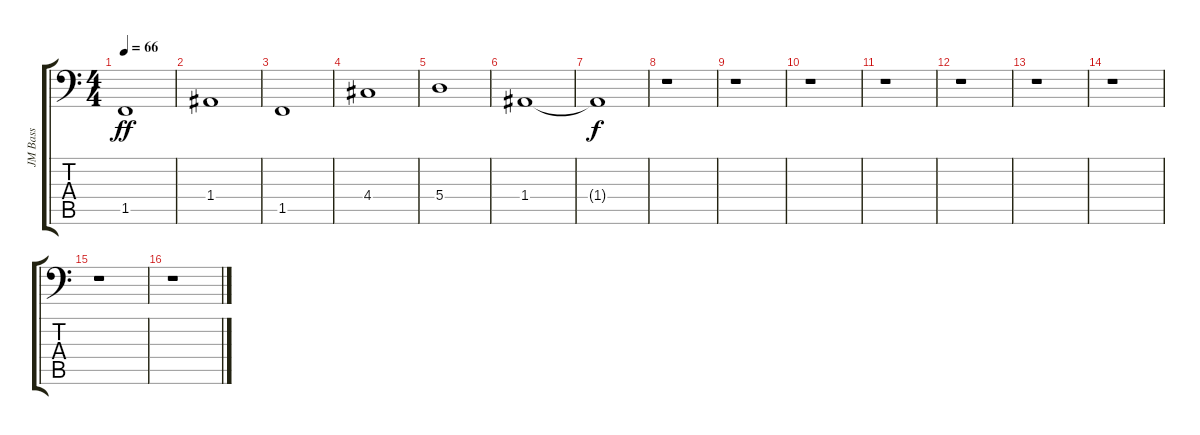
\track ("JM Bass" "JM Bass") {instrument electricbassfinger}
\staff {score tabs}
\tuning (C3 G2 D2 A1 E1 B0) {hide}
\ts (4 4)
\tempo 66
\clef f4
\ks c
1.5.1{dy ff} |
1.4.1 |
1.5.1 |
4.4.1 |
5.4.1 |
1.4.1 |
1.4{t}.1{dy f} |
r.1 |
r.1 |
r.1 |
r.1 |
r.1 |
r.1 |
r.1 |
r.1 |
r.1
